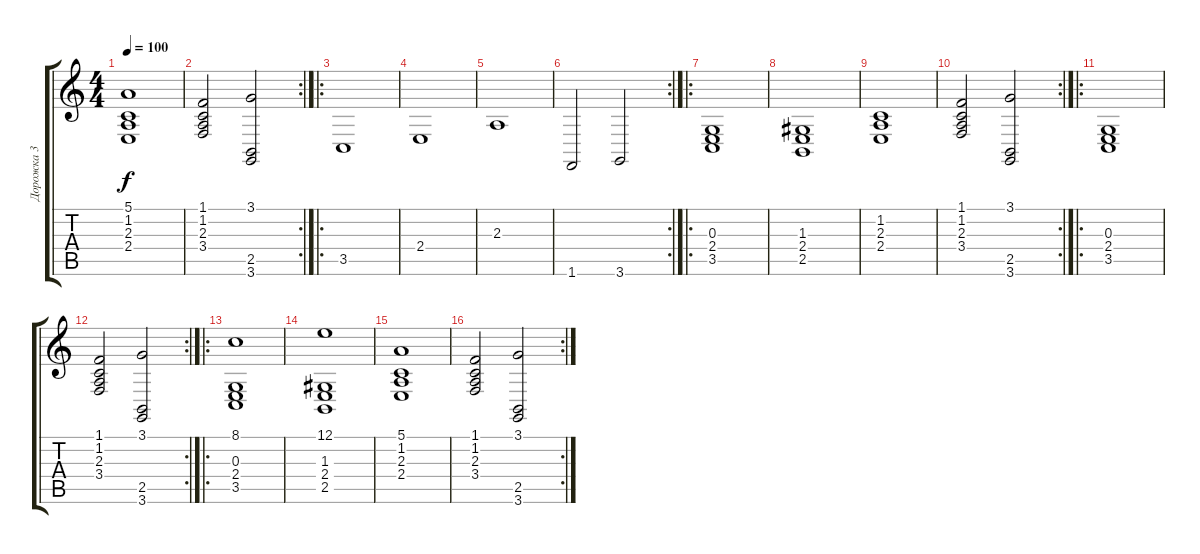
\track ("Дорожка 3" "Дорожка 3") {instrument stringensemble2}
\staff {score tabs}
\tuning (E4 B3 G3 D3 A2 E2) {hide}
\ts (4 4)
\tempo 100
\clef g2
\ks c
(5.1 1.2 2.3 2.4).1{dy f} |
\rc 2
(1.1 1.2 2.3 3.4).2 (3.1 2.5 3.6).2 |
\ro
3.5.1 |
2.4.1 |
2.3.1 |
\rc 2
1.6.2 3.6.2 |
\ro
(0.3 2.4 3.5).1 |
(1.3 2.4 2.5).1 |
(1.2 2.3 2.4).1 |
\rc 2
(1.1 1.2 2.3 3.4).2 (3.1 2.5 3.6).2 |
\ro
(0.3 2.4 3.5).1 |
\rc 2
(1.1 1.2 2.3 3.4).2 (3.1 2.5 3.6).2 |
\ro
(8.1 0.3 2.4 3.5).1 |
(12.1 1.3 2.4 2.5).1 |
(5.1 1.2 2.3 2.4).1 |
\rc 2
(1.1 1.2 2.3 3.4).2 (3.1 2.5 3.6).2
